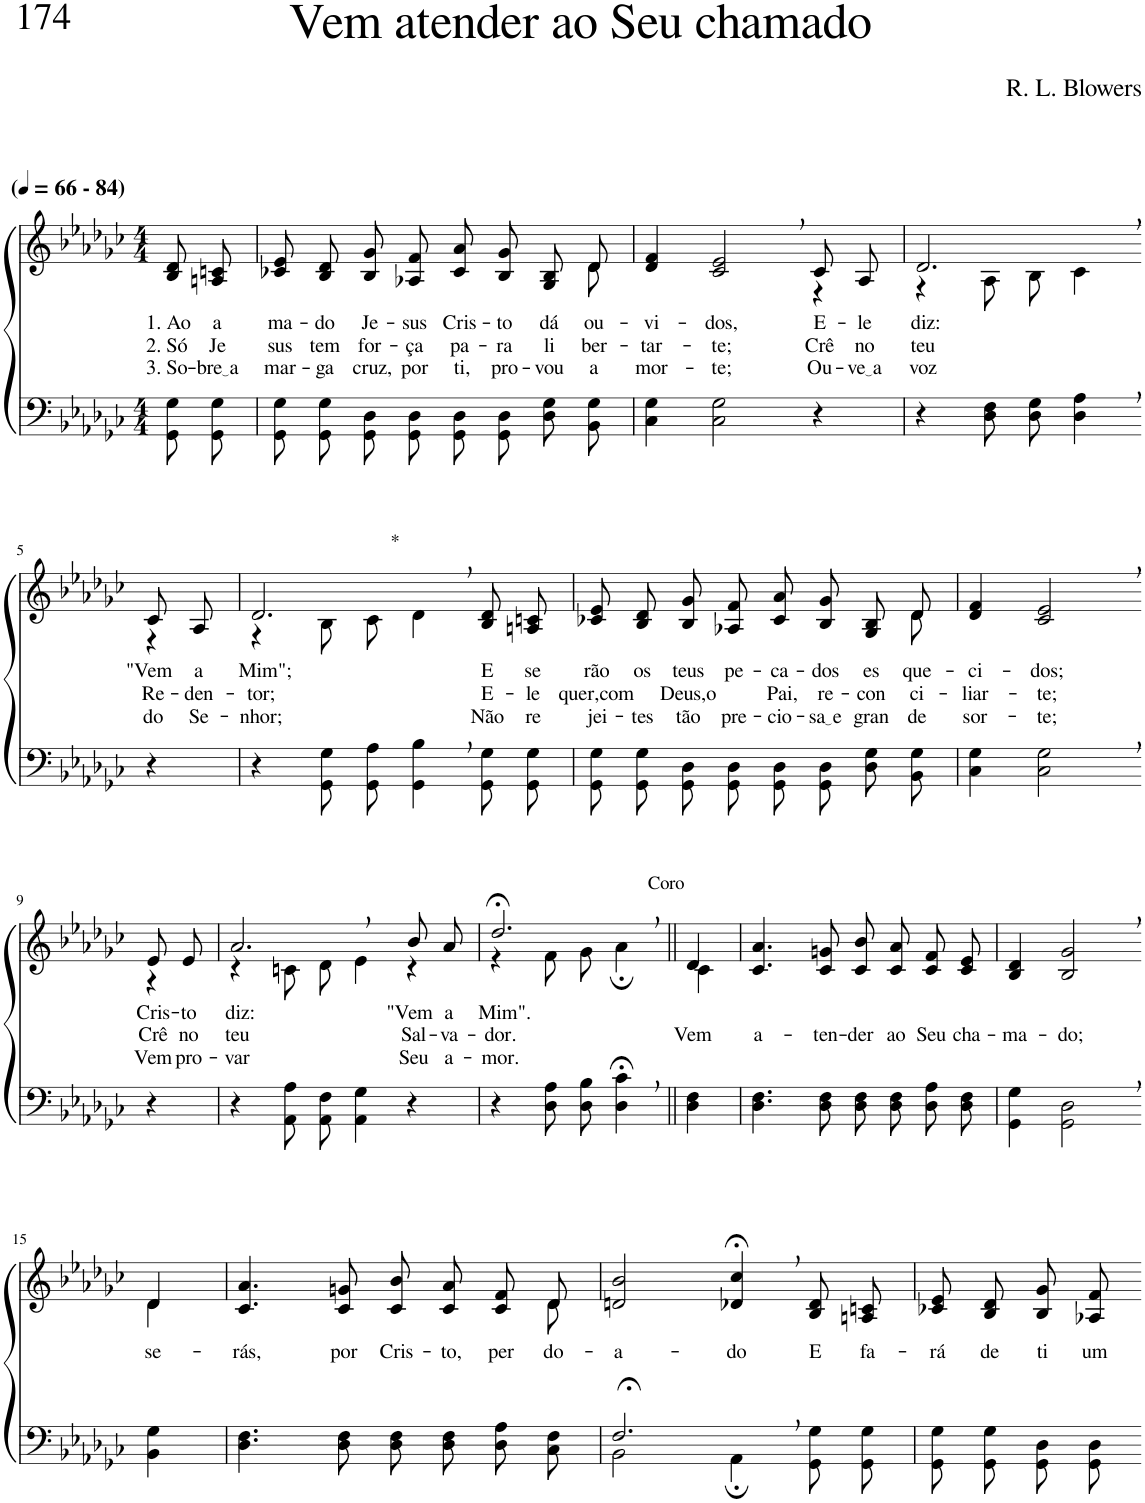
**kern	**kern	**text	**text	**text
*part2	*part1	*part1	*part1	*part1
*staff2	*staff1	*staff1	*staff1	*staff1
*I"Parte III e IV	*I"Parte I e II	*	*	*
*clefF4	*clefG2	*	*	*
*Trd-1c-2	*Trd-1c-2	*	*	*
*k[b-e-a-d-g-c-]	*k[b-e-a-d-g-c-]	*	*	*
*M4/4	*M4/4	*	*	*
*MM66	*MM66	*	*	*
=1	=1	=1	=1	=1
!	!LO:TX:a:B:t=(	!	!	!
!	!LO:TX:a:B:t=- 84)	!	!	!
!	!	!LO:LY:b	!LO:LY:b	!LO:LY:b
8GG-/ 8G-/L	8B-/ 8d-/L	1. Ao	2. Só	3. So-
!	!	!LO:LY:b	!LO:LY:b	!LO:LY:b
8GG-/ 8G-/J	8An/ 8cn/J	a-	Je	bre a
=2	=2	=2	=2	=2
*	*^	*	*	*
!	!	!	!LO:LY:b	!LO:LY:b	!LO:LY:b
8GG-/ 8G-/L	2..ryy	8c-X/ 8e-/L	-ma-	sus	-mar-
!	!	!	!LO:LY:b	!LO:LY:b	!LO:LY:b
8GG-/ 8G-/J	.	8B-/ 8d-/J	-do	tem	-ga
!	!	!	!LO:LY:b	!LO:LY:b	!LO:LY:b
8GG-/ 8D-/L	.	8B-/ 8g-/L	Je-	for-	cruz,
!	!	!	!LO:LY:b	!LO:LY:b	!LO:LY:b
8GG-/ 8D-/J	.	8A-X/ 8f/J	-sus	-ça	por
!	!	!	!LO:LY:b	!LO:LY:b	!LO:LY:b
8GG-/ 8D-/L	.	8c-/ 8a-/L	Cris-	pa-	ti,
!	!	!	!LO:LY:b	!LO:LY:b	!LO:LY:b
8GG-/ 8D-/J	.	8B-/ 8g-/J	-to	-ra	pro-
!	!	!	!LO:LY:b	!LO:LY:b	!LO:LY:b
8D-\ 8G-\L	.	8G-/ 8B-/L	dá	li-	-vou
!	!	!	!LO:LY:b	!LO:LY:b	!LO:LY:b
8BB-\ 8G-\J	8d-\	8d-/J	ou-	-ber-	a
=3	=3	=3	=3	=3	=3
!	!	!	!LO:LY:b	!LO:LY:b	!LO:LY:b
4C-\ 4G-\	4d-/ 4f/	2.ryy	-vi-	-tar-	mor-
!	!	!	!LO:LY:b	!LO:LY:b	!LO:LY:b
2C-\ 2G-\	2c-/, 2e-/,	.	-dos,	-te;	-te;
!	!	!	!LO:LY:b	!LO:LY:b	!LO:LY:b
4r	8c-/L	4r	E-	Crê	Ou-
!	!	!	!LO:LY:b	!LO:LY:b	!LO:LY:b
.	8A-/J	.	-le	no	ve a
=4	=4	=4	=4	=4	=4
!	!	!	!LO:LY:b	!LO:LY:b	!LO:LY:b
4r	2.d-,/	4r	diz:	teu	voz
8D-\ 8F\L	.	8A-\L	.	.	.
8D-\ 8G-\J	.	8B-\J	.	.	.
4D-\, 4A-\,	.	4c-\	.	.	.
!!LO:LB:g=z	!!
=5-	=5-	=5-	=5-	=5-	=5-
!	!	!	!LO:LY:b	!LO:LY:b	!LO:LY:b
4r	8c-/L	4r	"Vem	Re-	do
!	!	!	!LO:LY:b	!LO:LY:b	!LO:LY:b
.	8A-/J	.	a	-den-	Se-
=6	=6	=6	=6	=6	=6
!	!LO:TX:a:t=*	!	!	!	!
!	!	!	!LO:LY:b	!LO:LY:b	!LO:LY:b
4r	2.d-,/	4r	Mim";	-tor;	-nhor;
8GG-\ 8G-\L	.	8B-\L	.	.	.
8GG-\ 8A-\J	.	8c-\J	.	.	.
4GG-\, 4B-\,	.	4d-\	.	.	.
!	!	!	!LO:LY:b	!LO:LY:b	!LO:LY:b
8GG-/ 8G-/L	8B-/ 8d-/L	4ryy	E	E-	Não
!	!	!	!LO:LY:b	!LO:LY:b	!LO:LY:b
8GG-/ 8G-/J	8An/ 8cn/J	.	se-	-le	re-
=7	=7	=7	=7	=7	=7
!	!	!	!LO:LY:b	!LO:LY:b	!LO:LY:b
8GG-/ 8G-/L	2..ryy	8c-X/ 8e-/L	-rão	quer,com	-jei-
!	!	!	!LO:LY:b	!	!LO:LY:b
8GG-/ 8G-/J	.	8B-/ 8d-/J	os	.	-tes
!	!	!	!LO:LY:b	!LO:LY:b	!LO:LY:b
8GG-/ 8D-/L	.	8B-/ 8g-/L	teus	Deus,o	tão
!	!	!	!LO:LY:b	!	!LO:LY:b
8GG-/ 8D-/J	.	8A-X/ 8f/J	pe-	.	pre-
!	!	!	!LO:LY:b	!LO:LY:b	!LO:LY:b
8GG-/ 8D-/L	.	8c-/ 8a-/L	-ca-	Pai,	-cio-
!	!	!	!LO:LY:b	!LO:LY:b	!LO:LY:b
8GG-/ 8D-/J	.	8B-/ 8g-/J	-dos	re-	sa e
!	!	!	!LO:LY:b	!LO:LY:b	!LO:LY:b
8D-\ 8G-\L	.	8G-/ 8B-/L	es-	-con-	gran-
!	!	!	!LO:LY:b	!LO:LY:b	!LO:LY:b
8BB-\ 8G-\J	8d-\	8d-/J	-que-	ci-	-de
=8	=8	=8	=8	=8	=8
!	!	!	!LO:LY:b	!LO:LY:b	!LO:LY:b
*	*v	*v	*	*	*
4C-\ 4G-\	4d-/ 4f/	-ci-	-liar-	sor-
!	!	!LO:LY:b	!LO:LY:b	!LO:LY:b
2C-\, 2G-\,	2c-/, 2e-/,	-dos;	-te;	-te;
!!LO:LB:g=z
=9-	=9-	=9-	=9-	=9-
!	!	!LO:LY:b	!LO:LY:b	!LO:LY:b
*	*^	*	*	*
4r	8e-/L	4r	Cris-	Crê	Vem
!	!	!	!LO:LY:b	!LO:LY:b	!LO:LY:b
.	8e-/J	.	-to	no	pro-
=10	=10	=10	=10	=10	=10
!	!	!	!LO:LY:b	!LO:LY:b	!LO:LY:b
4r	2.a-,/	4r	diz:	teu	-var
8AA-/ 8A-/L	.	8cn\L	.	.	.
8AA-/ 8F/J	.	8d-\J	.	.	.
4AA-\ 4G-\	.	4e-\	.	.	.
!	!	!	!LO:LY:b	!LO:LY:b	!LO:LY:b
4r	8b-/L	4r	"Vem	Sal-	Seu
!	!	!	!LO:LY:b	!LO:LY:b	!LO:LY:b
.	8a-/J	.	a	-va-	a-
=11	=11	=11	=11	=11	=11
!	!	!	!LO:LY:b	!LO:LY:b	!LO:LY:b
4r	2.dd-;<,/	4r	Mim".	-dor.	-mor.
8D-\ 8A-\L	.	8f\L	.	.	.
8D-\ 8B-\J	.	8g-\J	.	.	.
!	!	!LO:TX:a:t=Coro	!	!	!
4D-\;<, 4c-\;<,	.	4a-;\	.	.	.
=12||	=12||	=12||	=12||	=12||	=12||
!	!	!	!	!LO:LY:b	!
4D-\ 4F\	4d-/	4c-\	.	Vem	.
=13	=13	=13	=13	=13	=13
!	!	!	!	!LO:LY:b	!
*	*v	*v	*	*	*
4.D-\ 4.F\	4.c-/ 4.a-/	.	a-	.
!	!	!	!LO:LY:b	!
8D-\ 8F\	8c-/ 8gn/	.	-ten-	.
!	!	!	!LO:LY:b	!
8D-\ 8F\L	8c-/ 8b-/L	.	-der	.
!	!	!	!LO:LY:b	!
8D-\ 8F\J	8c-/ 8a-/J	.	ao	.
!	!	!	!LO:LY:b	!
8D-\ 8A-\L	8c-/ 8f/L	.	Seu	.
!	!	!	!LO:LY:b	!
8D-\ 8F\J	8c-/ 8e-/J	.	cha-	.
=14	=14	=14	=14	=14
!	!	!	!LO:LY:b	!
4GG-\ 4G-\	4B-/ 4d-/	.	-ma-	.
!	!	!	!LO:LY:b	!
2GG-\, 2D-\,	2B-/, 2g-/,	.	-do;	.
!!LO:LB:g=z
=15-	=15-	=15-	=15-	=15-
!	!	!LO:LY:b	!	!
*	*^	*	*	*
4BB-\ 4G-\	4d-\	4d-/	se-	.	.
=16	=16	=16	=16	=16	=16
!	!	!	!LO:LY:b	!	!
4.D-\ 4.F\	4.c-/ 4.a-/	2..ryy	-rás,	.	.
!	!	!	!LO:LY:b	!	!
8D-\ 8F\	8c-/ 8gn/	.	por	.	.
!	!	!	!LO:LY:b	!	!
8D-\ 8F\L	8c-/ 8b-/L	.	Cris-	.	.
!	!	!	!LO:LY:b	!	!
8D-\ 8F\J	8c-/ 8a-/J	.	-to,	.	.
!	!	!	!LO:LY:b	!	!
8D-\ 8A-\L	8c-/ 8f/L	.	per-	.	.
!	!	!	!LO:LY:b	!	!
8C-\ 8F\J	8d-/J	8d-\	-do-	.	.
=17	=17	=17	=17	=17	=17
*^	*	*	*	*	*
!	!	!	!	!LO:LY:b	!	!
*	*	*v	*v	*	*	*
2.F;<,/	2BB-\	2dn/ 2b-/	-a-	.	.
!	!	!	!LO:LY:b	!	!
.	4AA-;\	4d-X/;<, 4cc-/;<,	-do	.	.
!	!	!	!LO:LY:b	!	!
4ryy	8GG-/ 8G-/L	8B-/ 8d-/L	E	.	.
!	!	!	!LO:LY:b	!	!
.	8GG-/ 8G-/J	8An/ 8cn/J	fa-	.	.
=18	=18	=18	=18	=18	=18
!	!	!	!LO:LY:b	!	!
*v	*v	*	*	*	*
8GG-/ 8G-/L	8c-X/ 8e-/L	-rá	.	.
!	!	!LO:LY:b	!	!
8GG-/ 8G-/J	8B-/ 8d-/J	de	.	.
!	!	!LO:LY:b	!	!
8GG-/ 8D-/L	8B-/ 8g-/L	ti	.	.
!	!	!LO:LY:b	!	!
8GG-/ 8D-/J	8A-X/ 8f/J	um	.	.
=-	=-	=-	=-	=-
*-	*-	*-	*-	*-
